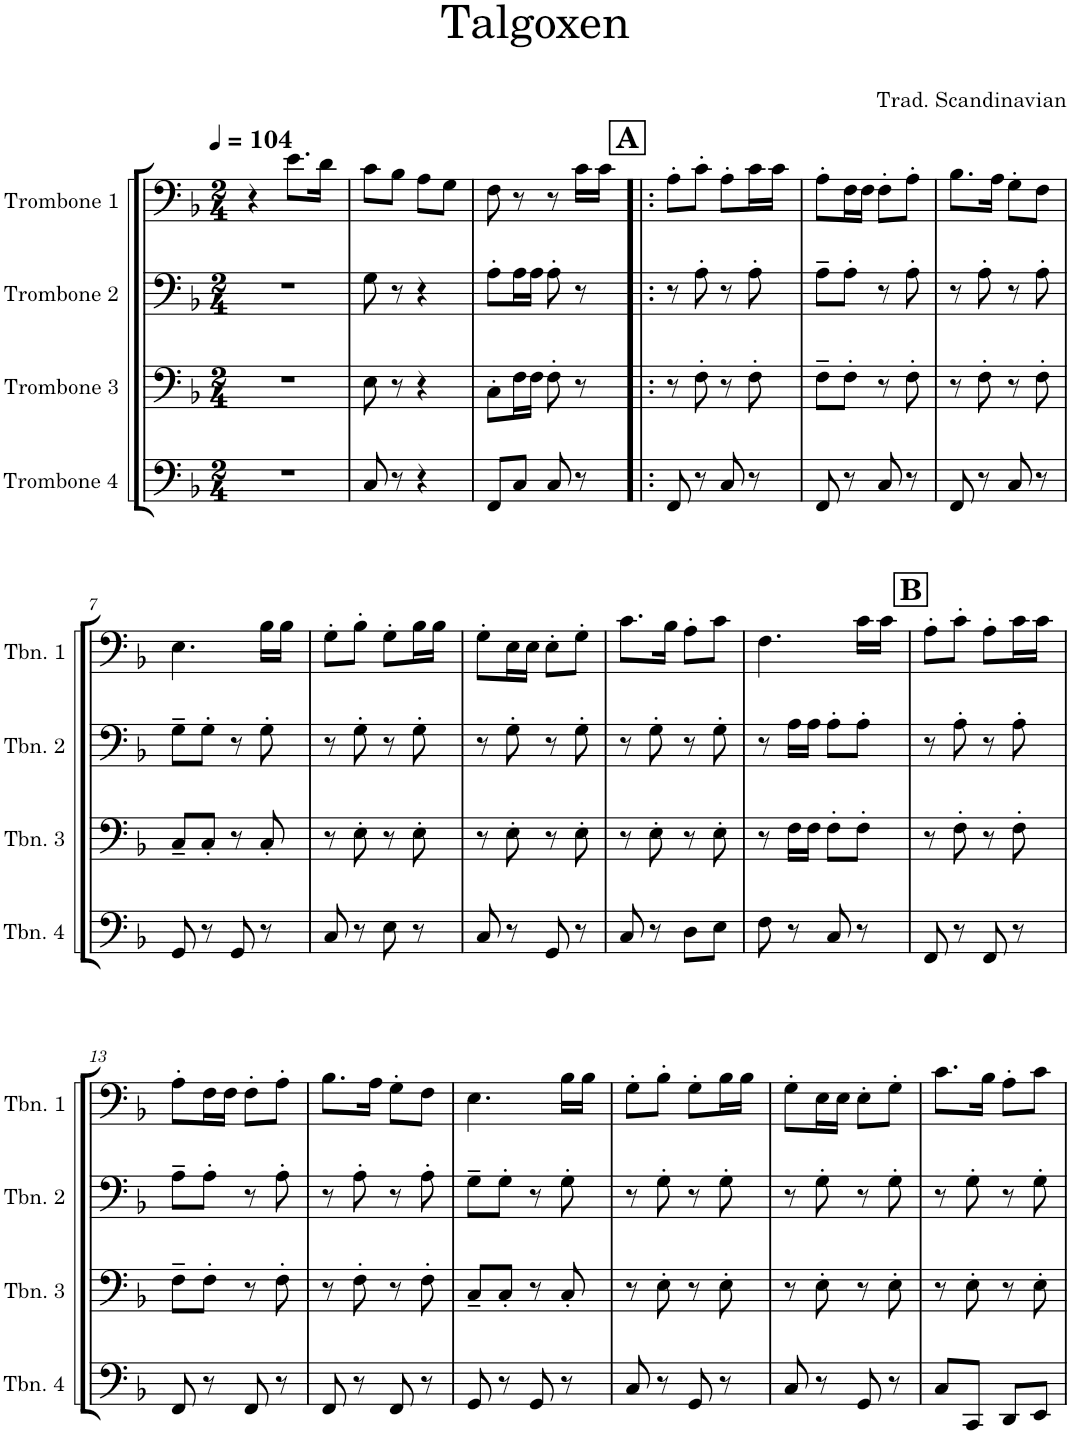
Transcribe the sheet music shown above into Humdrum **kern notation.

**kern	**kern	**kern	**kern
*part4	*part3	*part2	*part1
*staff4	*staff3	*staff2	*staff1
*I"Trombone 4	*I"Trombone 3	*I"Trombone 2	*I"Trombone 1
*I'Tbn. 4	*I'Tbn. 3	*I'Tbn. 2	*I'Tbn. 1
*clefF4	*clefF4	*clefF4	*clefF4
*k[b-]	*k[b-]	*k[b-]	*k[b-]
*M2/4	*M2/4	*M2/4	*M2/4
*MM104	*MM104	*MM104	*MM104
=1	=1	=1	=1
2r	2r	2r	4r
.	.	.	8.e\L
.	.	.	16d\Jk
=2	=2	=2	=2
8C/	8E\	8G\	8c\L
8r	8r	8r	8B-\J
4r	4r	4r	8A\L
.	.	.	8G\J
=3	=3	=3	=3
8FF/L	8C'\L	8A'\L	8F\
8C/J	16F\L	16A\L	8r
.	16F\JJ	16A\JJ	.
8C/	8F'\	8A'\	8r
8r	8r	8r	16c\LL
.	.	.	16c\JJ
!!LO:REH:place=s1:a:B:cj:fs=14:t=A
=4!|:	=4!|:	=4!|:	=4!|:
8FF/	8r	8r	8A'\L
8r	8F'\	8A'\	8c'\J
8C/	8r	8r	8A'\L
8r	8F'\	8A'\	16c\L
.	.	.	16c\JJ
=5	=5	=5	=5
8FF/	8F~\L	8A~\L	8A'\L
8r	8F'\J	8A'\J	16F\L
.	.	.	16F\JJ
8C/	8r	8r	8F'\L
8r	8F'\	8A'\	8A'\J
=6	=6	=6	=6
8FF/	8r	8r	8.B-\L
8r	8F'\	8A'\	.
.	.	.	16A\Jk
8C/	8r	8r	8G'\L
8r	8F'\	8A'\	8F\J
!!LO:LB:g=z
=7	=7	=7	=7
8GG/	8C~/L	8G~\L	4.E\
8r	8C'/J	8G'\J	.
8GG/	8r	8r	.
8r	8C'/	8G'\	16B-\LL
.	.	.	16B-\JJ
=8	=8	=8	=8
8C/	8r	8r	8G'\L
8r	8E'\	8G'\	8B-'\J
8E\	8r	8r	8G'\L
8r	8E'\	8G'\	16B-\L
.	.	.	16B-\JJ
=9	=9	=9	=9
8C/	8r	8r	8G'\L
8r	8E'\	8G'\	16E\L
.	.	.	16E\JJ
8GG/	8r	8r	8E'\L
8r	8E'\	8G'\	8G'\J
=10	=10	=10	=10
8C/	8r	8r	8.c\L
8r	8E'\	8G'\	.
.	.	.	16B-\Jk
8D\L	8r	8r	8A'\L
8E\J	8E'\	8G'\	8c\J
=11	=11	=11	=11
8F\	8r	8r	4.F\
8r	16F\LL	16A\LL	.
.	16F\JJ	16A\JJ	.
8C/	8F'\L	8A'\L	.
8r	8F'\J	8A'\J	16c\LL
.	.	.	16c\JJ
!!LO:REH:place=s1:a:B:cj:fs=14:t=B
=12	=12	=12	=12
8FF/	8r	8r	8A'\L
8r	8F'\	8A'\	8c'\J
8FF/	8r	8r	8A'\L
8r	8F'\	8A'\	16c\L
.	.	.	16c\JJ
!!LO:LB:g=z
=13	=13	=13	=13
8FF/	8F~\L	8A~\L	8A'\L
8r	8F'\J	8A'\J	16F\L
.	.	.	16F\JJ
8FF/	8r	8r	8F'\L
8r	8F'\	8A'\	8A'\J
=14	=14	=14	=14
8FF/	8r	8r	8.B-\L
8r	8F'\	8A'\	.
.	.	.	16A\Jk
8FF/	8r	8r	8G'\L
8r	8F'\	8A'\	8F\J
=15	=15	=15	=15
8GG/	8C~/L	8G~\L	4.E\
8r	8C'/J	8G'\J	.
8GG/	8r	8r	.
8r	8C'/	8G'\	16B-\LL
.	.	.	16B-\JJ
=16	=16	=16	=16
8C/	8r	8r	8G'\L
8r	8E'\	8G'\	8B-'\J
8GG/	8r	8r	8G'\L
8r	8E'\	8G'\	16B-\L
.	.	.	16B-\JJ
=17	=17	=17	=17
8C/	8r	8r	8G'\L
8r	8E'\	8G'\	16E\L
.	.	.	16E\JJ
8GG/	8r	8r	8E'\L
8r	8E'\	8G'\	8G'\J
=18	=18	=18	=18
8C/L	8r	8r	8.c\L
8CC/J	8E'\	8G'\	.
.	.	.	16B-\Jk
8DD/L	8r	8r	8A'\L
8EE/J	8E'\	8G'\	8c\J
=	=	=	=
*-	*-	*-	*-
